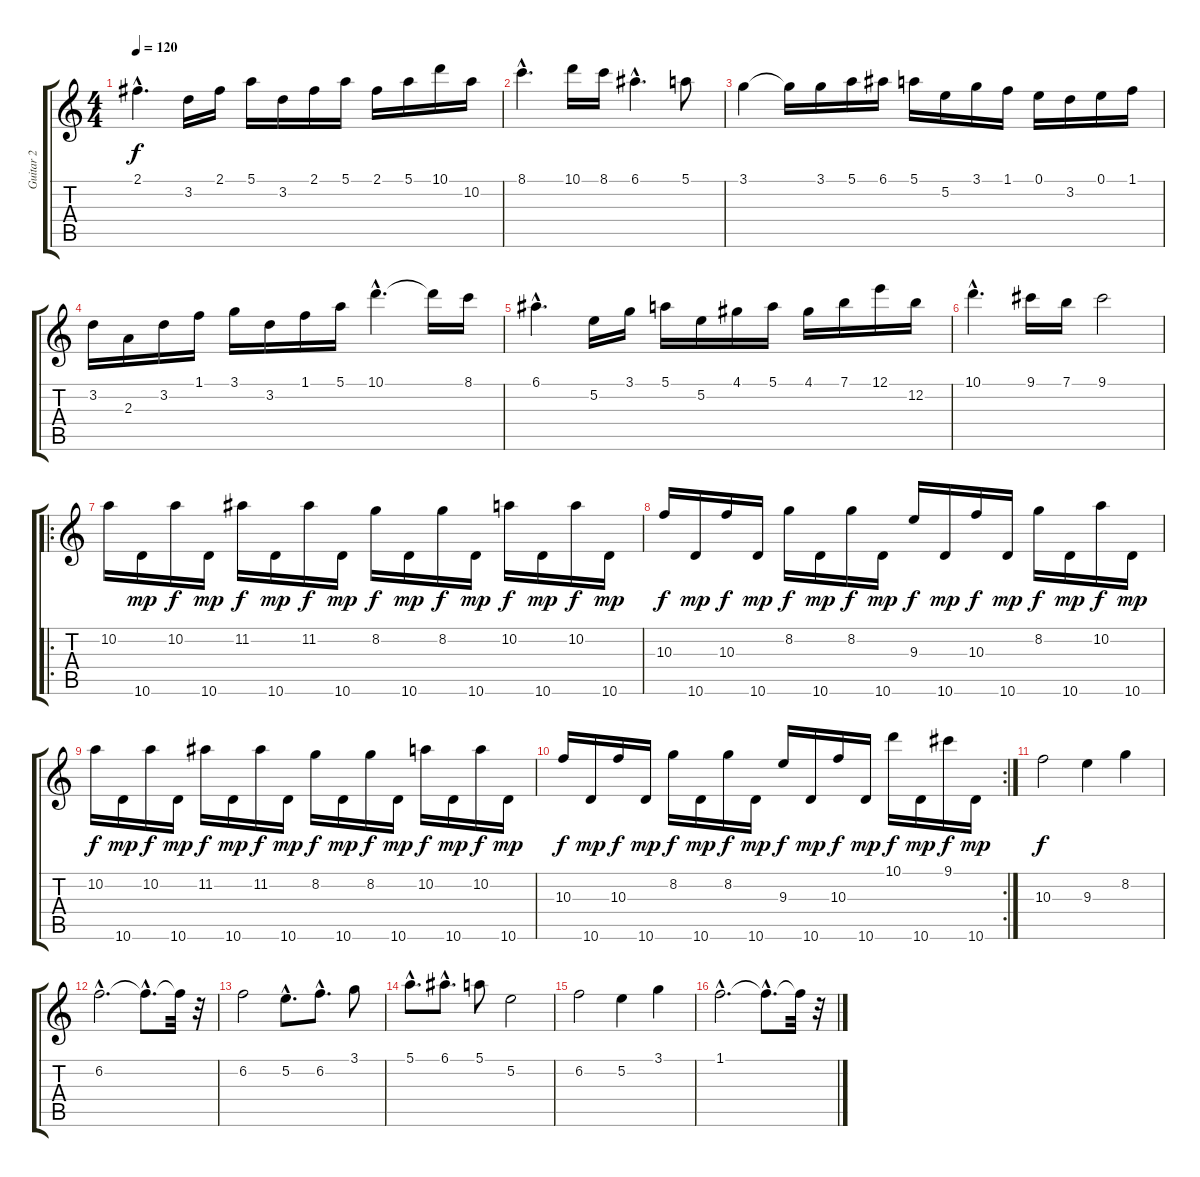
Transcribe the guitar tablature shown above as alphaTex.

\track ("Guitar 2" "Guitar 2") {instrument distortionguitar}
\staff {score tabs}
\tuning (E4 B3 G3 D3 A2 E2) {hide}
\ts (4 4)
\tempo 120
\clef g2
\ks c
2.1{hac}.4{d dy f} 3.2.16 2.1.16 5.1.16 3.2.16 2.1.16 5.1.16 2.1.16 5.1.16 10.1.16 10.2.16 |
8.1{hac}.4{d} 10.1.16 8.1.16 6.1{hac}.4{d} 5.1.8 |
3.1.4 3.1{t}.16 3.1.16 5.1.16 6.1.16 5.1.16 5.2.16 3.1.16 1.1.16 0.1.16 3.2.16 0.1.16 1.1.16 |
3.2.16 2.3.16 3.2.16 1.1.16 3.1.16 3.2.16 1.1.16 5.1.16 10.1{hac}.4{d} 10.1{t}.16 8.1.16 |
6.1{hac}.4{d} 5.2.16 3.1.16 5.1.16 5.2.16 4.1.16 5.1.16 4.1.16 7.1.16 12.1.16 12.2.16 |
10.1{hac}.4{d} 9.1.16 7.1.16 9.1.2 |
\ro
10.2.16 10.6.16{dy mp} 10.2.16{dy f} 10.6.16{dy mp} 11.2.16{dy f} 10.6.16{dy mp} 11.2.16{dy f} 10.6.16{dy mp} 8.2.16{dy f} 10.6.16{dy mp} 8.2.16{dy f} 10.6.16{dy mp} 10.2.16{dy f} 10.6.16{dy mp} 10.2.16{dy f} 10.6.16{dy mp} |
10.3.16{dy f} 10.6.16{dy mp} 10.3.16{dy f} 10.6.16{dy mp} 8.2.16{dy f} 10.6.16{dy mp} 8.2.16{dy f} 10.6.16{dy mp} 9.3.16{dy f} 10.6.16{dy mp} 10.3.16{dy f} 10.6.16{dy mp} 8.2.16{dy f} 10.6.16{dy mp} 10.2.16{dy f} 10.6.16{dy mp} |
10.2.16{dy f} 10.6.16{dy mp} 10.2.16{dy f} 10.6.16{dy mp} 11.2.16{dy f} 10.6.16{dy mp} 11.2.16{dy f} 10.6.16{dy mp} 8.2.16{dy f} 10.6.16{dy mp} 8.2.16{dy f} 10.6.16{dy mp} 10.2.16{dy f} 10.6.16{dy mp} 10.2.16{dy f} 10.6.16{dy mp} |
\rc 2
10.3.16{dy f} 10.6.16{dy mp} 10.3.16{dy f} 10.6.16{dy mp} 8.2.16{dy f} 10.6.16{dy mp} 8.2.16{dy f} 10.6.16{dy mp} 9.3.16{dy f} 10.6.16{dy mp} 10.3.16{dy f} 10.6.16{dy mp} 10.1.16{dy f} 10.6.16{dy mp} 9.1.16{dy f} 10.6.16{dy mp} |
10.3.2{dy f} 9.3.4 8.2.4 |
6.2{hac}.2{d} 6.2{hac t}.8{d} 6.2{t}.32 r.32 |
6.2.2 5.2{hac}.8{d} 6.2{hac}.8{d} 3.1.8 |
5.1{hac}.8{d} 6.1{hac}.8{d} 5.1.8 5.2.2 |
6.2.2 5.2.4 3.1.4 |
1.1{hac}.2{d} 1.1{hac t}.8{d} 1.1{t}.32 r.32
